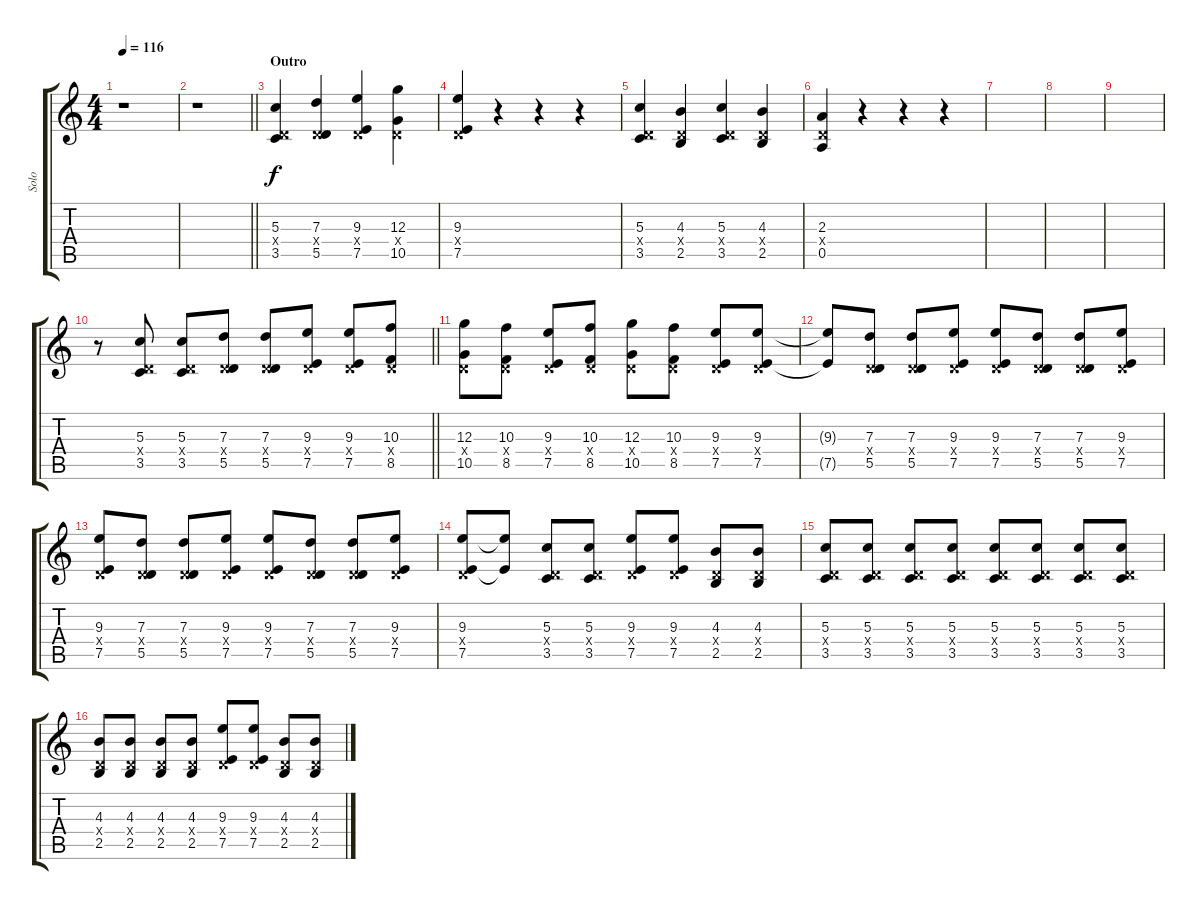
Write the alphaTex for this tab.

\track ("Solo" "Solo") {instrument distortionguitar}
\staff {score tabs}
\tuning (E4 B3 G3 D3 A2 E2) {hide}
\ts (4 4)
\tempo 116
\clef g2
\ks c
r.1{dy f} |
\barLineRight lightlight
r.1 |
\section ("" "Outro")
(5.3 0.4{x} 3.5).4 (7.3 0.4{x} 5.5).4 (9.3 0.4{x} 7.5).4 (12.3 0.4{x} 10.5).4 |
(9.3 0.4{x} 7.5).4 r.4 r.4 r.4 |
(5.3 0.4{x} 3.5).4 (4.3 0.4{x} 2.5).4 (5.3 0.4{x} 3.5).4 (4.3 0.4{x} 2.5).4 |
(2.3 0.4{x} 0.5).4 r.4 r.4 r.4 |
|
|
|
\barLineRight lightlight
r.8 (5.3 0.4{x} 3.5).8 (5.3 0.4{x} 3.5).8 (7.3 0.4{x} 5.5).8 (7.3 0.4{x} 5.5).8 (9.3 0.4{x} 7.5).8 (9.3 0.4{x} 7.5).8 (10.3 0.4{x} 8.5).8 |
(12.3 0.4{x} 10.5).8 (10.3 0.4{x} 8.5).8 (9.3 0.4{x} 7.5).8 (10.3 0.4{x} 8.5).8 (12.3 0.4{x} 10.5).8 (10.3 0.4{x} 8.5).8 (9.3 0.4{x} 7.5).8 (9.3 0.4{x} 7.5).8 |
(9.3{t} 7.5{t}).8 (7.3 0.4{x} 5.5).8 (7.3 0.4{x} 5.5).8 (9.3 0.4{x} 7.5).8 (9.3 0.4{x} 7.5).8 (7.3 0.4{x} 5.5).8 (7.3 0.4{x} 5.5).8 (9.3 0.4{x} 7.5).8 |
(9.3 0.4{x} 7.5).8 (7.3 0.4{x} 5.5).8 (7.3 0.4{x} 5.5).8 (9.3 0.4{x} 7.5).8 (9.3 0.4{x} 7.5).8 (7.3 0.4{x} 5.5).8 (7.3 0.4{x} 5.5).8 (9.3 0.4{x} 7.5).8 |
(9.3 0.4{x} 7.5).8 (9.3{t} 7.5{t}).8 (5.3 0.4{x} 3.5).8 (5.3 0.4{x} 3.5).8 (9.3 0.4{x} 7.5).8 (9.3 0.4{x} 7.5).8 (4.3 0.4{x} 2.5).8 (4.3 0.4{x} 2.5).8 |
(5.3 0.4{x} 3.5).8 (5.3 0.4{x} 3.5).8 (5.3 0.4{x} 3.5).8 (5.3 0.4{x} 3.5).8 (5.3 0.4{x} 3.5).8 (5.3 0.4{x} 3.5).8 (5.3 0.4{x} 3.5).8 (5.3 0.4{x} 3.5).8 |
(4.3 0.4{x} 2.5).8 (4.3 0.4{x} 2.5).8 (4.3 0.4{x} 2.5).8 (4.3 0.4{x} 2.5).8 (9.3 0.4{x} 7.5).8 (9.3 0.4{x} 7.5).8 (4.3 0.4{x} 2.5).8 (4.3 0.4{x} 2.5).8
